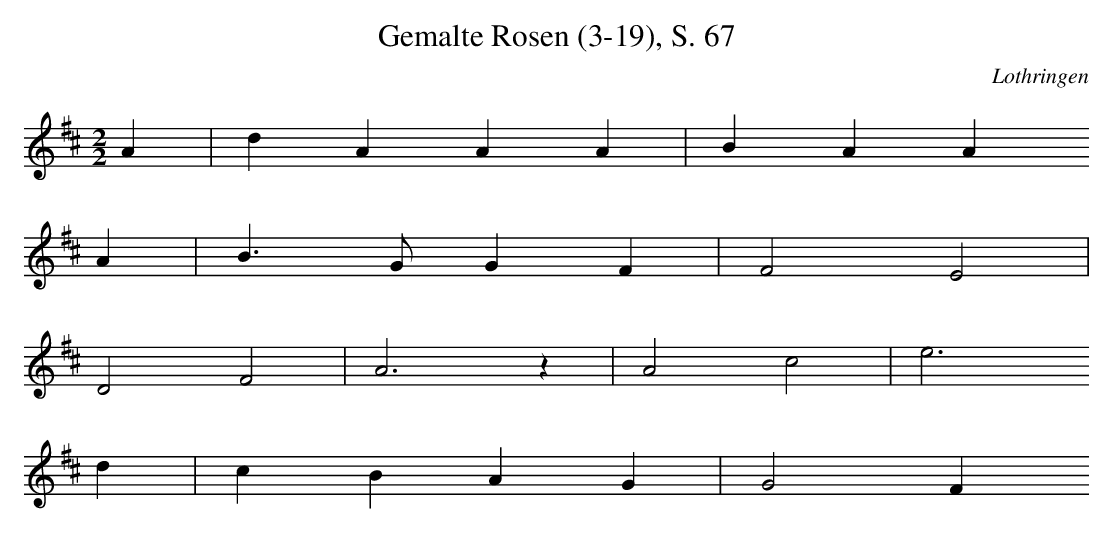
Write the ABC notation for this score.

X:1
T: Gemalte Rosen (3-19), S. 67
O: Lothringen
M: 2/2
L: 1/8
K: D
A2 | d2A2A2A2 | B2A2A2
A2 | B3GG2F2 | F4E4 |
D4F4 | A6z2 | A4c4 | e6
d2 | c2B2A2G2 | G4F2
